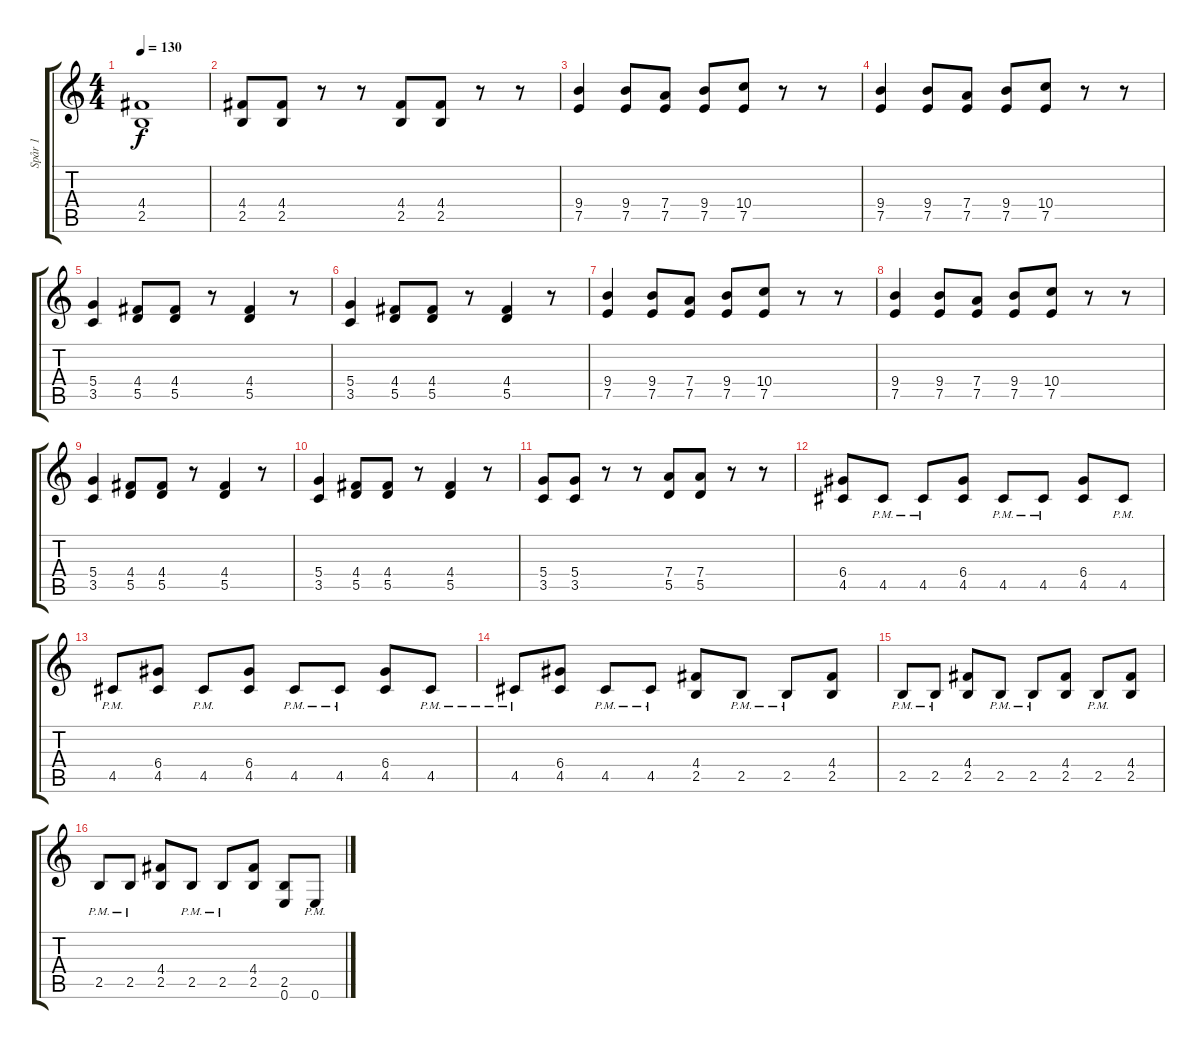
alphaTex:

\track ("Spår 1" "Spår 1") {instrument distortionguitar}
\staff {score tabs}
\tuning (E4 B3 G3 D3 A2 E2) {hide}
\ts (4 4)
\tempo 130
\clef g2
\ks c
(4.4 2.5).1{dy f} |
(4.4 2.5).8 (4.4 2.5).8 r.8 r.8 (4.4 2.5).8 (4.4 2.5).8 r.8 r.8 |
(9.4 7.5).4 (9.4 7.5).8 (7.4 7.5).8 (9.4 7.5).8 (10.4 7.5).8 r.8 r.8 |
(9.4 7.5).4 (9.4 7.5).8 (7.4 7.5).8 (9.4 7.5).8 (10.4 7.5).8 r.8 r.8 |
(5.4 3.5).4 (4.4 5.5).8 (4.4 5.5).8 r.8 (4.4 5.5).4 r.8 |
(5.4 3.5).4 (4.4 5.5).8 (4.4 5.5).8 r.8 (4.4 5.5).4 r.8 |
(9.4 7.5).4 (9.4 7.5).8 (7.4 7.5).8 (9.4 7.5).8 (10.4 7.5).8 r.8 r.8 |
(9.4 7.5).4 (9.4 7.5).8 (7.4 7.5).8 (9.4 7.5).8 (10.4 7.5).8 r.8 r.8 |
(5.4 3.5).4 (4.4 5.5).8 (4.4 5.5).8 r.8 (4.4 5.5).4 r.8 |
(5.4 3.5).4 (4.4 5.5).8 (4.4 5.5).8 r.8 (4.4 5.5).4 r.8 |
(5.4 3.5).8 (5.4 3.5).8 r.8 r.8 (7.4 5.5).8 (7.4 5.5).8 r.8 r.8 |
(6.4 4.5).8 4.5{pm}.8 4.5{pm}.8 (6.4 4.5).8 4.5{pm}.8 4.5{pm}.8 (6.4 4.5).8 4.5{pm}.8 |
4.5{pm}.8 (6.4 4.5).8 4.5{pm}.8 (6.4 4.5).8 4.5{pm}.8 4.5{pm}.8 (6.4 4.5).8 4.5{pm}.8 |
4.5{pm}.8 (6.4 4.5).8 4.5{pm}.8 4.5{pm}.8 (4.4 2.5).8 2.5{pm}.8 2.5{pm}.8 (4.4 2.5).8 |
2.5{pm}.8 2.5{pm}.8 (4.4 2.5).8 2.5{pm}.8 2.5{pm}.8 (4.4 2.5).8 2.5{pm}.8 (4.4 2.5).8 |
2.5{pm}.8 2.5{pm}.8 (4.4 2.5).8 2.5{pm}.8 2.5{pm}.8 (4.4 2.5).8 (2.5 0.6).8 0.6{pm}.8
